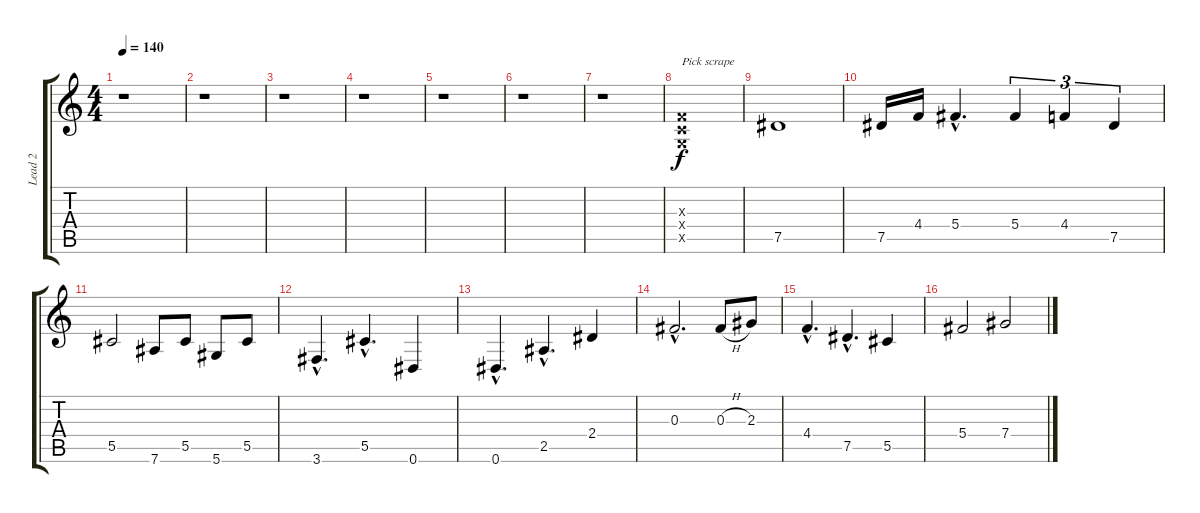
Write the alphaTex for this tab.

\track ("Lead 2" "Lead 2") {instrument distortionguitar}
\staff {score tabs}
\tuning (Eb4 Bb3 Gb3 Db3 Ab2 Eb2) {hide}
\ts (4 4)
\tempo 140
\clef g2
\ks c
r.1{dy f} |
r.1 |
r.1 |
r.1 |
r.1 |
r.1 |
r.1 |
(-1.3{x} -1.4{x} -1.5{x}).1{txt "Pick scrape"} |
7.5.1 |
7.5.16 4.4.16 5.4{hac}.4{d} 5.4.4{tu (3 2)} 4.4.4{tu (3 2)} 7.5.4{tu (3 2)} |
5.5.2 7.6.8 5.5.8 5.6.8 5.5.8 |
3.6{hac}.4{d} 5.5{hac}.4{d} 0.6.4 |
0.6{hac}.4{d} 2.5{hac}.4{d} 2.4.4 |
0.3{hac}.2{d} 0.3{h}.8 2.3.8 |
4.4{hac}.4{d} 7.5{hac}.4{d} 5.5.4 |
5.4.2 7.4.2
